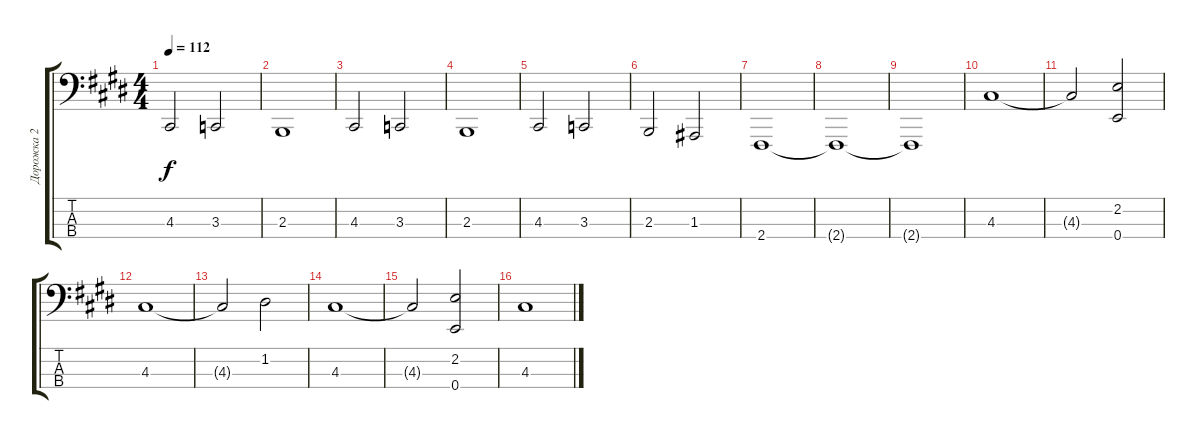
\track ("Дорожка 2" "Дорожка 2") {instrument acousticgrandpiano}
\staff {score tabs}
\tuning (G2 D2 A1 E1) {hide}
\ts (4 4)
\tempo 112
\clef f4
\ks c#minor
4.3.2{dy f} 3.3.2 |
2.3.1 |
4.3.2 3.3.2 |
2.3.1 |
4.3.2 3.3.2 |
2.3.2 1.3.2 |
2.4.1 |
2.4{t}.1 |
2.4{t}.1 |
4.3.1{ot 8vb} |
4.3{t}.2{ot 8vb} (2.2 0.4).2{ot 8vb} |
4.3.1{ot 8vb} |
4.3{t}.2{ot 8vb} 1.2.2{ot 8vb} |
4.3.1{ot 8vb} |
4.3{t}.2{ot 8vb} (2.2 0.4).2{ot 8vb} |
4.3.1{ot 8vb}
